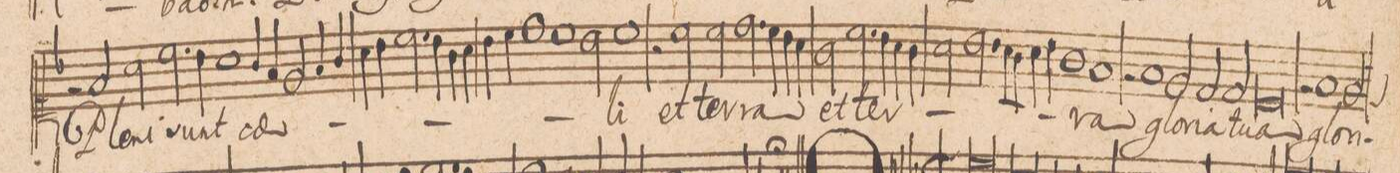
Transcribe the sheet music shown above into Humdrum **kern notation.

**kern	**text
*I"CANTVS.	*
*clefC1	*
*k[b-]	*
*met(C|)	*
*M2/1	*
2r	.
2f/	Ple-
=29-	=29-
2a\	-ni
2.cc\	sunt
4b-\	.
1a	cae-
=30-	=30-
4g/	.
4f/	.
2e/	.
4f/	.
4g/	.
=31-	=31-
4a\	.
4b-\	.
2.cc\	.
4b-\	.
4g\	.
4a\	.
=32-	=32-
4b-\	.
4cc\	.
1dd	.
1cc	.
=33-	=33-
2b-\	.
1cc	-li
=34-	=34-
2r	.
2cc\	et
2cc\	ter-
2.dd\	-ra
=35-	=35-
4cc\	.
4b-\	.
4a\	.
2g\	et
2.cc\	ter-
=36-	=36-
4b-\	.
4a\	.
4g\	.
2a\	.
2.b-\	.
=37-	=37-
8a\L	.
8g\J	.
4a\	.
4b-\	.
1g	.
=38-	=38-
1f	-ra
2r	.
1f/	glo-
=39-	=39-
2e/	-ri-
2d/	-a
2d/	tu-
=40-	=40-
0c	-a
=41-	=41-
2r	.
1f	glo-
2e/	-ri-
*custos:d	*
=42-	=42-
*-	*-
